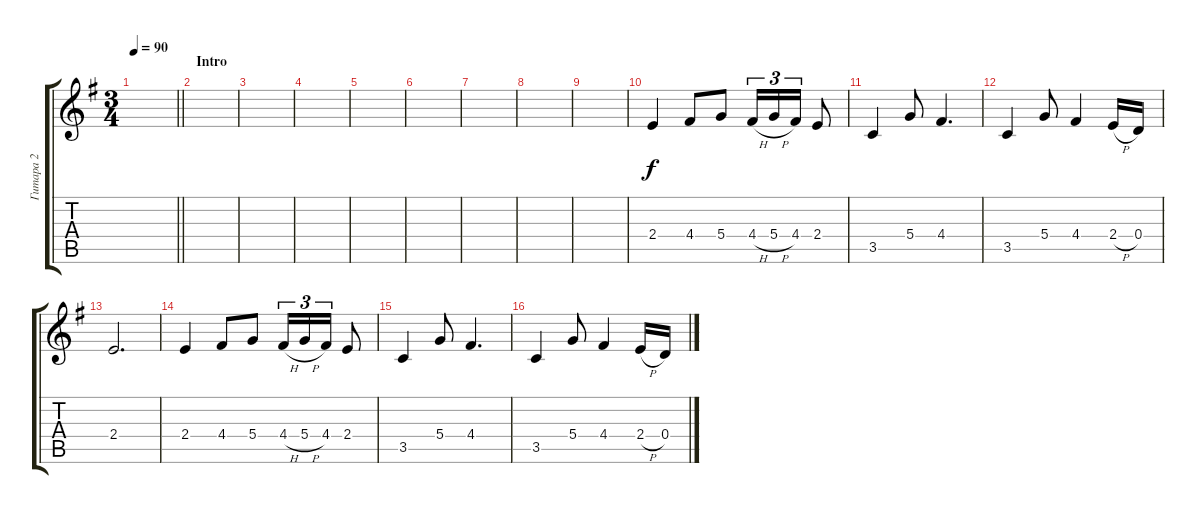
\track ("Гитара 2" "Гитара 2") {instrument acousticguitarsteel}
\staff {score tabs}
\tuning (E4 B3 G3 D3 A2 E2) {hide}
\ts (3 4)
\tempo 90
\clef g2
\barLineRight lightlight
\ks eminor
|
\section ("" "Intro")
|
|
|
|
|
|
|
|
2.4.4 4.4.8 5.4.8 4.4{h}.16{tu (3 2)} 5.4{h}.16{tu (3 2)} 4.4.16{tu (3 2)} 2.4.8 |
3.5.4 5.4.8 4.4.4{d} |
3.5.4 5.4.8 4.4.4 2.4{h}.16 0.4.16 |
2.4.2{d} |
2.4.4 4.4.8 5.4.8 4.4{h}.16{tu (3 2)} 5.4{h}.16{tu (3 2)} 4.4.16{tu (3 2)} 2.4.8 |
3.5.4 5.4.8 4.4.4{d} |
3.5.4 5.4.8 4.4.4 2.4{h}.16 0.4.16
